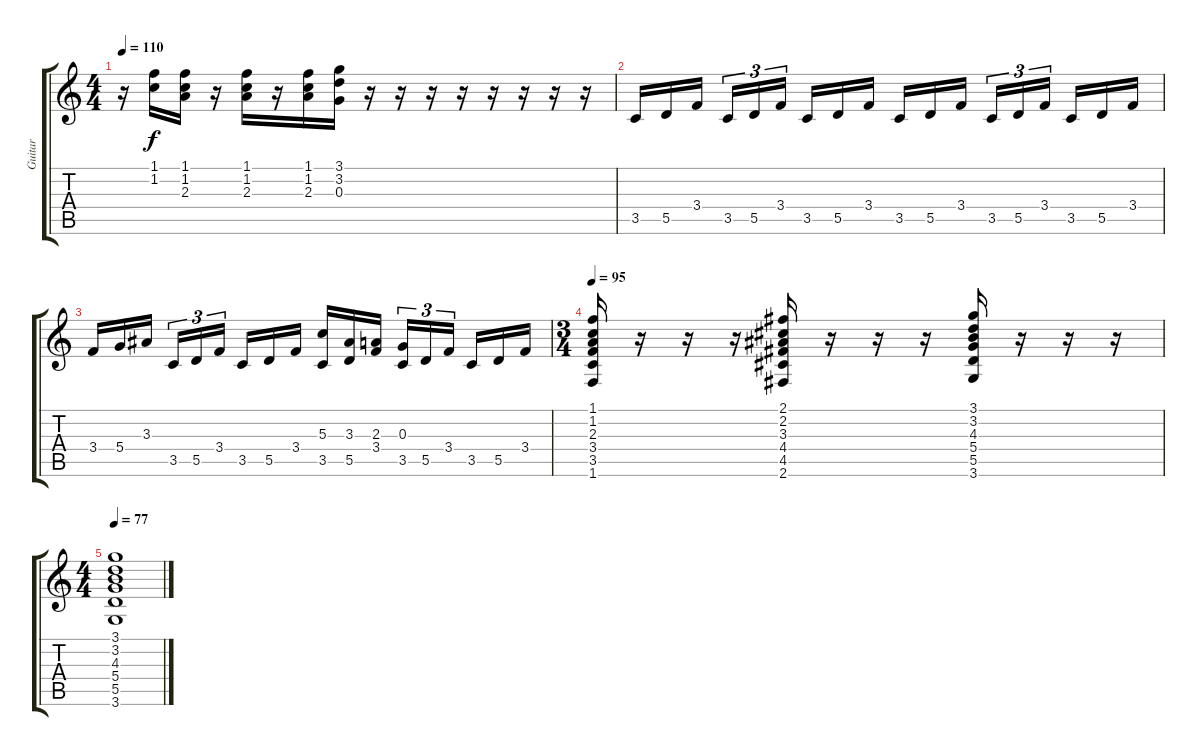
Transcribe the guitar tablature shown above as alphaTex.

\track ("Guitar" "Guitar") {instrument electricguitarjazz}
\staff {score tabs}
\tuning (E4 B3 G3 D3 A2 E2) {hide}
\ts (4 4)
\tempo 110
\clef g2
\ks c
r.16{dy f} (1.1{t} 1.2{t}).16 (1.1 1.2 2.3).16 r.16 (1.1 1.2 2.3).16 r.16 (1.1 1.2 2.3).16 (3.1 3.2 0.3).16 r.16 r.16 r.16 r.16 r.16 r.16 r.16 r.16 |
3.5.16{instrument distortionguitar} 5.5.16 3.4.16{beam splitsecondary} 3.5.16{tu (3 2)} 5.5.16{tu (3 2)} 3.4.16{tu (3 2) beam splitsecondary} 3.5.16 5.5.16 3.4.16 3.5.16 5.5.16 3.4.16{beam splitsecondary} 3.5.16{tu (3 2)} 5.5.16{tu (3 2)} 3.4.16{tu (3 2) beam splitsecondary} 3.5.16 5.5.16 3.4.16 |
3.4.16 5.4.16 3.3.16{beam splitsecondary} 3.5.16{tu (3 2)} 5.5.16{tu (3 2)} 3.4.16{tu (3 2) beam splitsecondary} 3.5.16 5.5.16 3.4.16 (5.3 3.5).16 (3.3 5.5).16 (2.3 3.4).16{beam splitsecondary} (0.3 3.5).16{tu (3 2)} 5.5.16{tu (3 2)} 3.4.16{tu (3 2) beam splitsecondary} 3.5.16 5.5.16 3.4.16 |
\ts (3 4)
\tempo 95
(1.1 1.2 2.3 3.4 3.5 1.6).16 r.16 r.16 r.16 (2.1 2.2 3.3 4.4 4.5 2.6).16 r.16 r.16 r.16 (3.1 3.2 4.3 5.4 5.5 3.6).16 r.16 r.16 r.16 |
\ts (4 4)
\tempo 77
(3.1 3.2 4.3 5.4 5.5 3.6).1
